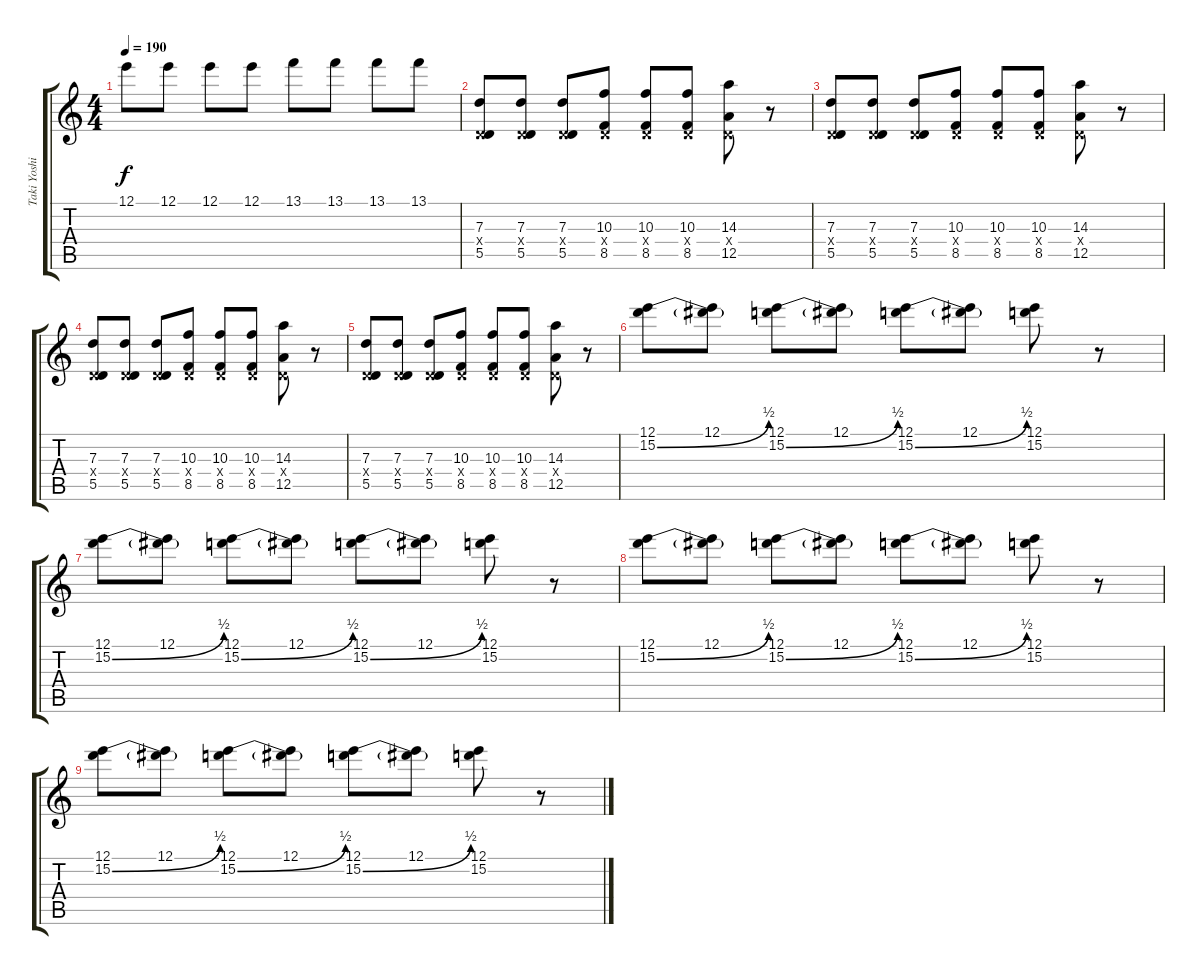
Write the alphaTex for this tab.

\track ("Taki Yoshimitsu" "Taki Yoshi") {instrument distortionguitar}
\staff {score tabs}
\tuning (E4 B3 G3 D3 A2 D2) {hide}
\ts (4 4)
\tempo 190
\clef g2
\ks c
12.1.8{dy f} 12.1.8 12.1.8 12.1.8 13.1.8 13.1.8 13.1.8 13.1.8 |
(7.3 0.4{x} 5.5).8 (7.3 0.4{x} 5.5).8 (7.3 0.4{x} 5.5).8 (10.3 0.4{x} 8.5).8 (10.3 0.4{x} 8.5).8 (10.3 0.4{x} 8.5).8 (14.3 0.4{x} 12.5).8 r.8 |
(7.3 0.4{x} 5.5).8 (7.3 0.4{x} 5.5).8 (7.3 0.4{x} 5.5).8 (10.3 0.4{x} 8.5).8 (10.3 0.4{x} 8.5).8 (10.3 0.4{x} 8.5).8 (14.3 0.4{x} 12.5).8 r.8 |
(7.3 0.4{x} 5.5).8 (7.3 0.4{x} 5.5).8 (7.3 0.4{x} 5.5).8 (10.3 0.4{x} 8.5).8 (10.3 0.4{x} 8.5).8 (10.3 0.4{x} 8.5).8 (14.3 0.4{x} 12.5).8 r.8 |
(7.3 0.4{x} 5.5).8 (7.3 0.4{x} 5.5).8 (7.3 0.4{x} 5.5).8 (10.3 0.4{x} 8.5).8 (10.3 0.4{x} 8.5).8 (10.3 0.4{x} 8.5).8 (14.3 0.4{x} 12.5).8 r.8 |
(12.1 15.2{be (bend 0 0 60 2)}).8 (12.1 15.2{t}).8 (12.1 15.2{be (bend 0 0 60 2)}).8 (12.1 15.2{t}).8 (12.1 15.2{be (bend 0 0 60 2)}).8 (12.1 15.2{t}).8 (12.1 15.2).8 r.8 |
(12.1 15.2{be (bend 0 0 60 2)}).8 (12.1 15.2{t}).8 (12.1 15.2{be (bend 0 0 60 2)}).8 (12.1 15.2{t}).8 (12.1 15.2{be (bend 0 0 60 2)}).8 (12.1 15.2{t}).8 (12.1 15.2).8 r.8 |
(12.1 15.2{be (bend 0 0 60 2)}).8 (12.1 15.2{t}).8 (12.1 15.2{be (bend 0 0 60 2)}).8 (12.1 15.2{t}).8 (12.1 15.2{be (bend 0 0 60 2)}).8 (12.1 15.2{t}).8 (12.1 15.2).8 r.8 |
(12.1 15.2{be (bend 0 0 60 2)}).8 (12.1 15.2{t}).8 (12.1 15.2{be (bend 0 0 60 2)}).8 (12.1 15.2{t}).8 (12.1 15.2{be (bend 0 0 60 2)}).8 (12.1 15.2{t}).8 (12.1 15.2).8 r.8
